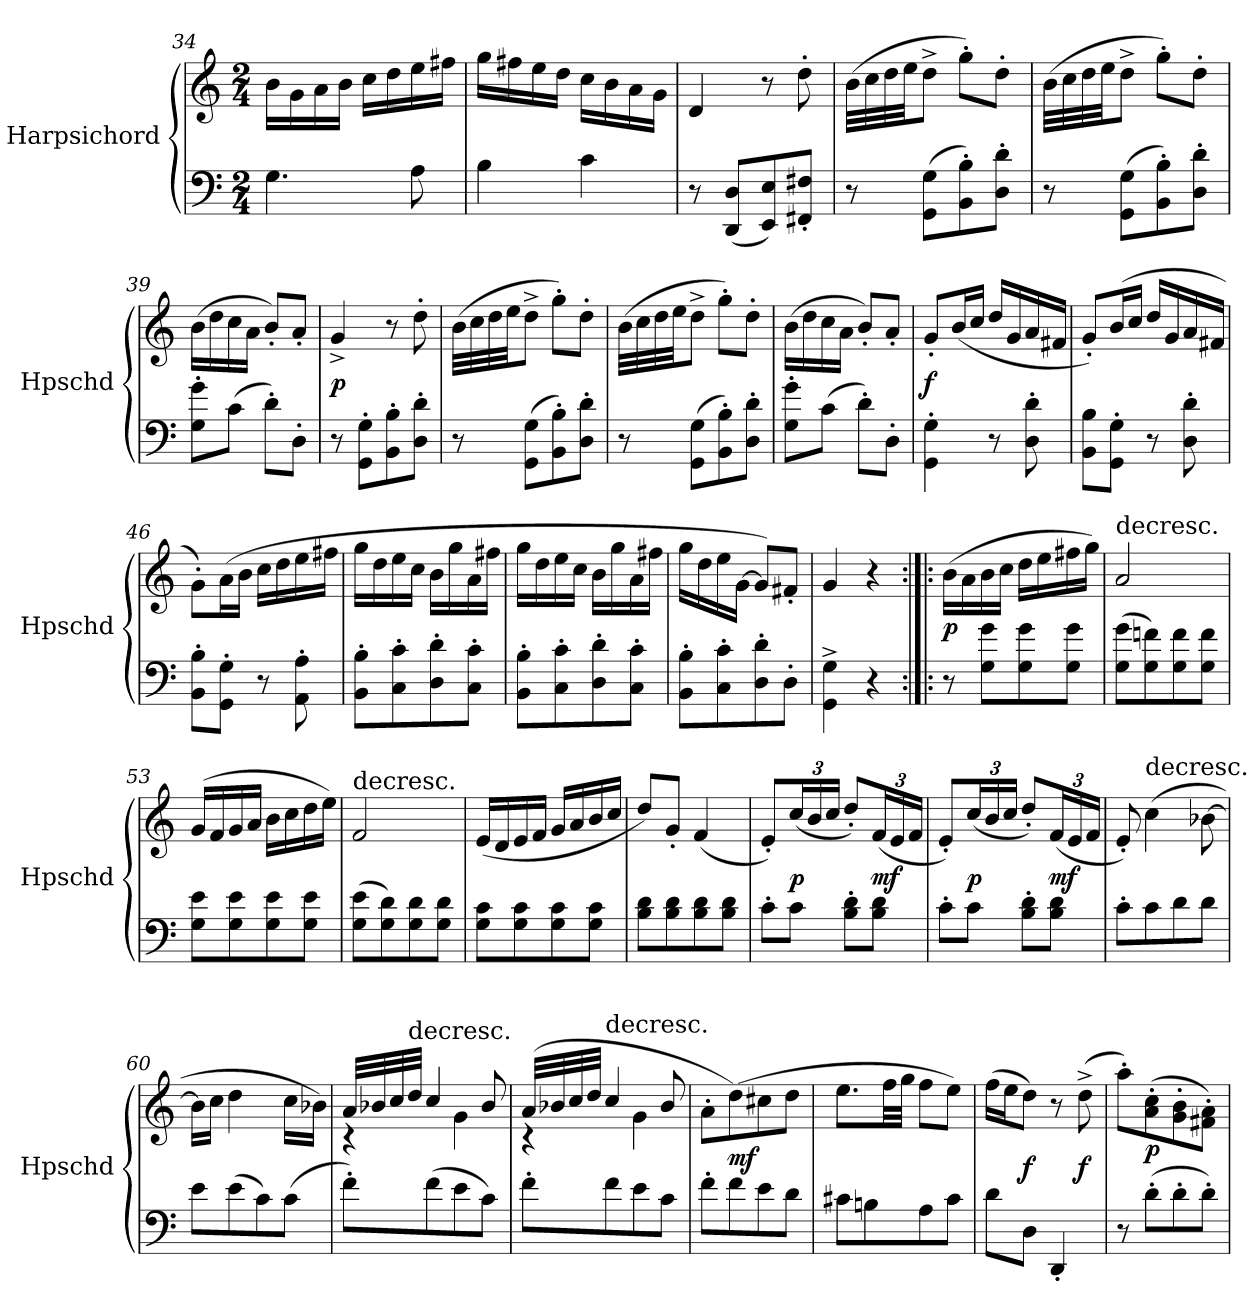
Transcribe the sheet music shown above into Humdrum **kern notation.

**kern	**kern	**dynam
*part1	*part1	*part1
*staff2	*staff1	*staff1/2
*I"Harpsichord	*	*
*I'Hpschd	*	*
*clefF4	*clefG2	*
*k[]	*k[]	*
*C:	*C:	*
*M2/4	*M2/4	*
=34	=34	=34
4.G\	16b\LL	.
.	16g\	.
.	16a\	.
.	16b\JJ	.
.	16cc\LL	.
.	16dd\	.
8A\	16ee\	.
.	16ff#X\JJ	.
=35	=35	=35
4B\	16gg\LL	.
.	16ff#X\	.
.	16ee\	.
.	16dd\JJ	.
4c\	16cc\LL	.
.	16b\	.
.	16a\	.
.	16g\JJ	.
=36	=36	=36
8r	4d/	.
(8DD/ 8D/L	.	.
8EE/ 8E/)	8r	.
8FF#X'/ 8F#X'/J	8dd'\	.
=37	=37	=37
8r	(32b\LLL	.
.	32cc\	.
.	32dd\	.
.	32ee\JJ	.
(8GG\ 8G\L	8dd^\J	.
8BB'\ 8B'\)	8gg'\L)	.
8D'\ 8d'\J	8dd'\J	.
=38	=38	=38
8r	(32b\LLL	.
.	32cc\	.
.	32dd\	.
.	32ee\JJ	.
(8GG\ 8G\L	8dd^\J	.
8BB'\ 8B'\)	8gg'\L)	.
8D'\ 8d'\J	8dd'\J	.
=39	=39	=39
8G'\ 8g'\L	(16b\LL	.
.	16dd\	.
(8c\J	16cc\	.
.	16a\JJ	.
8d'\L)	8b'/L)	.
8D'\J	8a'/J	.
=40	=40	=40
8r	4g^/	p
8GG'\ 8G'\L	.	.
8BB'\ 8B'\	8r	.
8D'\ 8d'\J	8dd'\	.
=41	=41	=41
8r	(32b\LLL	.
.	32cc\	.
.	32dd\	.
.	32ee\JJ	.
(8GG\ 8G\L	8dd^\J	.
8BB'\ 8B'\)	8gg'\L)	.
8D'\ 8d'\J	8dd'\J	.
=42	=42	=42
8r	(32b\LLL	.
.	32cc\	.
.	32dd\	.
.	32ee\JJ	.
(8GG\ 8G\L	8dd^\J	.
8BB'\ 8B'\)	8gg'\L)	.
8D'\ 8d'\J	8dd'\J	.
=43	=43	=43
8G'\ 8g'\L	(16b\LL	.
.	16dd\	.
(8c\J	16cc\	.
.	16a\JJ	.
8d'\L)	8b'/L)	.
8D'\J	8a'/J	.
=44	=44	=44
4GG'\ 4G'\	8g'/L	f
.	(16b/L	.
.	16cc/JJ	.
8r	16dd/LL	.
.	16g/	.
8D'\ 8d'\	16a/	.
.	16f#X/JJ	.
=45	=45	=45
8BB\ 8B\L	8g'/L)	.
8GG'\ 8G'\J	(16b/L	.
.	16cc/JJ	.
8r	16dd/LL	.
.	16g/	.
8D'\ 8d'\	16a/	.
.	16f#X/JJ	.
=46	=46	=46
8BB'\ 8B'\L	8g'\L)	.
8GG'\ 8G'\J	(16a\L	.
.	16b\JJ	.
8r	16cc\LL	.
.	16dd\	.
8AA'\ 8A'\	16ee\	.
.	16ff#X\JJ	.
=47	=47	=47
8BB'\ 8B'\L	16gg\LL	.
.	16dd\	.
8C'\ 8c'\	16ee\	.
.	16cc\JJ	.
8D'\ 8d'\	16b\LL	.
.	16gg\	.
8C'\ 8c'\J	16a\	.
.	16ff#X\JJ	.
=48	=48	=48
8BB'\ 8B'\L	16gg\LL	.
.	16dd\	.
8C'\ 8c'\	16ee\	.
.	16cc\JJ	.
8D'\ 8d'\	16b\LL	.
.	16gg\	.
8C'\ 8c'\J	16a\	.
.	16ff#X\JJ	.
=49	=49	=49
8BB'\ 8B'\L	16gg\LL	.
.	16dd\	.
8C'\ 8c'\	16ee\	.
.	[16g\JJ	.
8D'\ 8d'\	8g/L])	.
8D'\J	8f#X'/J	.
=50	=50	=50
4GG^\ 4G^\	4g/	.
4r	4r	.
=51:|!|:	=51:|!|:	=51:|!|:
8r	(16b\LL	p
.	16a\	.
8G\ 8g\L	16b\	.
.	16cc\JJ	.
8G\ 8g\	16dd\LL	.
.	16ee\	.
8G\ 8g\J	16ff#X\	.
.	16gg\JJ)	.
=52	=52	=52
!	!LO:TX:t=decresc.	!
(8G\ 8g\L	2a/	.
8G\ 8fn\)	.	.
8G\ 8f\	.	.
8G\ 8f\J	.	.
=53	=53	=53
8G\ 8e\L	(16g/LL	.
.	16f/	.
8G\ 8e\	16g/	.
.	16a/JJ	.
8G\ 8e\	16b\LL	.
.	16cc\	.
8G\ 8e\J	16dd\	.
.	16ee\JJ)	.
=54	=54	=54
!	!LO:TX:t=decresc.	!
(8G\ 8e\L	2f/	.
8G\ 8d\)	.	.
8G\ 8d\	.	.
8G\ 8d\J	.	.
=55	=55	=55
8G\ 8c\L	(16e/LL	.
.	16d/	.
8G\ 8c\	16e/	.
.	16f/JJ	.
8G\ 8c\	16g/LL	.
.	16a/	.
8G\ 8c\J	16b/	.
.	16cc/JJ	.
=56	=56	=56
8B\ 8d\L	8dd/L)	.
8B\ 8d\	8g'/J	.
8B\ 8d\	(4f/	.
8B\ 8d\J	.	.
=57	=57	=57
8c'\L	8e'/L)	.
8c\J	(24cc/L	p
.	24b/	.
.	24cc/JJ	.
8B'\ 8d'\L	8dd'/L)	.
8B\ 8d\J	(24f/L	mf
.	24e/	.
.	24f/JJ	.
=58	=58	=58
8c'\L	8e'/L)	.
8c\J	(24cc/L	p
.	24b/	.
.	24cc/JJ	.
8B'\ 8d'\L	8dd'/L)	.
8B\ 8d\J	(24f/L	mf
.	24e/	.
.	24f/JJ	.
=59	=59	=59
8c'\L	8e'/)	.
!	!LO:TX:t=decresc.	!
8c\	(4cc\	.
8d\	.	.
8d\J	[8b-X\	.
=60	=60	=60
8e\L	16b-\LL]	.
.	16cc\JJ	.
(8e\	4dd\	.
8c\)	.	.
(8c\J	16cc\LL	.
.	16b-X\JJ)	.
=61	=61	=61
*	*^	*
8f'\L)	32a/LLL	4r	.
.	32b-X/	.	.
.	32cc/	.	.
!	!LO:TX:t=decresc.	!	!
.	32dd/JJJ	.	.
(8f\	4cc/	.	.
8e\	.	4g\	.
8c\J)	8b-/	.	.
=62	=62	=62	=62
8f'\L	(32a/LLL	4r	.
.	32b-X/	.	.
.	32cc/	.	.
.	32dd/JJJ	.	.
!	!LO:TX:t=decresc.	!	!
8f\	4cc/	.	.
8e\	.	4g\	.
8c\J	8b-/	.	.
*	*v	*v	*
=63	=63	=63
8f'\L	8a'\L	.
8f\	(8dd\)	mf
8e\	8cc#X\	.
8d\J	8dd\J	.
=64	=64	=64
8c#X\L	8.ee\L	.
8Bn\	.	.
.	32ff\LL	.
.	32gg\JJJ	.
8A\	8ff\L	.
8c#\J	8ee\J)	.
=65	=65	=65
8d\L	(16ff\LL	.
.	16ee\J	.
8D\J	8dd\J)	f
4DD'/	8r	.
.	(8dd^\	f
=66	=66	=66
8r	8aa'\L)	.
(8d'\L	(8a'\ 8cc'\	p
8d'\	8g'\ 8b'\	.
8d'\J)	8f#X'\ 8a'\J)	.
=	=	=
*-	*-	*-
